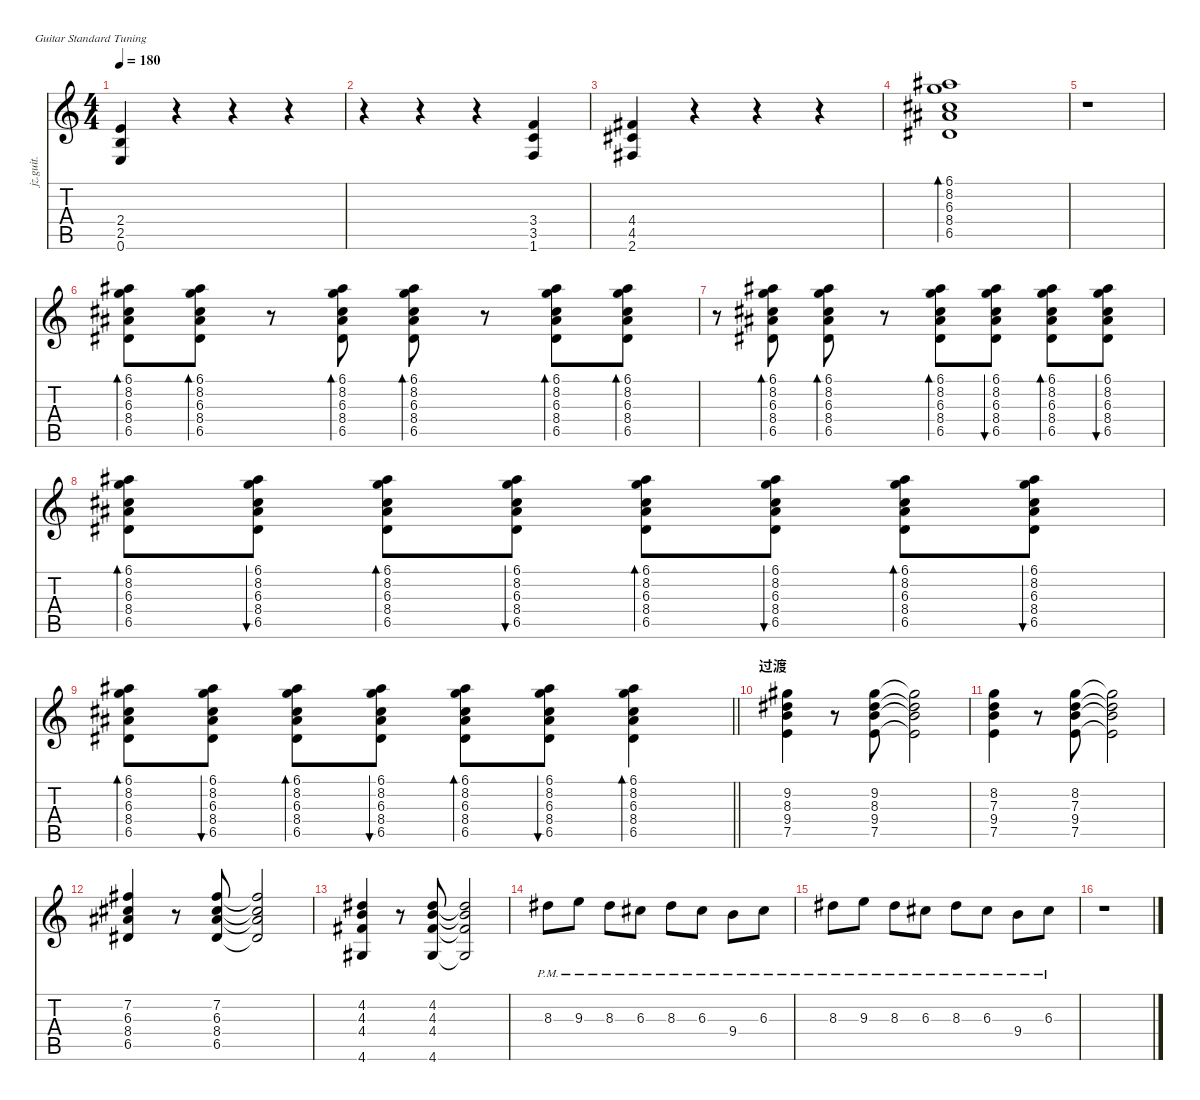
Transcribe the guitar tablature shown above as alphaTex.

\defaultSystemsLayout 4
\hideDynamics
\bracketExtendMode nobrackets
\otherSystemsTrackNameOrientation horizontal
\track ("音轨 1" "jz.guit.") {instrument electricguitarjazz}
\staff {score tabs}
\tuning (E4 B3 G3 D3 A2 E2)
\ts (4 4)
\tempo 180
\clef g2
\ks c
(2.4 2.5 0.6).4{dy f} r.4 r.4 r.4 |
r.4 r.4 r.4 (3.4 3.5 1.6).4 |
(4.4 4.5 2.6).4 r.4 r.4 r.4 |
(6.1 8.2 6.3 8.4 6.5).1{bd 60} |
r.1 |
(6.1 8.2 6.3 8.4 6.5).8{bd 60} (6.1 8.2 6.3 8.4 6.5).8{bd 60} r.8 (6.1 8.2 6.3 8.4 6.5).8{bd 60} (6.1 8.2 6.3 8.4 6.5).8{bd 60} r.8 (6.1 8.2 6.3 8.4 6.5).8{bd 60} (6.1 8.2 6.3 8.4 6.5).8{bd 60} |
r.8 (6.1 8.2 6.3 8.4 6.5).8{bd 60} (6.1 8.2 6.3 8.4 6.5).8{bd 60} r.8 (6.1 8.2 6.3 8.4 6.5).8{bd 60} (6.1 8.2 6.3 8.4 6.5).8{bu 60} (6.1 8.2 6.3 8.4 6.5).8{bd 60} (6.1 8.2 6.3 8.4 6.5).8{bu 60} |
(6.1 8.2 6.3 8.4 6.5).8{bd 60} (6.1 8.2 6.3 8.4 6.5).8{bu 60} (6.1 8.2 6.3 8.4 6.5).8{bd 60} (6.1 8.2 6.3 8.4 6.5).8{bu 60} (6.1 8.2 6.3 8.4 6.5).8{bd 60} (6.1 8.2 6.3 8.4 6.5).8{bu 60} (6.1 8.2 6.3 8.4 6.5).8{bd 60} (6.1 8.2 6.3 8.4 6.5).8{bu 60} |
\barLineRight lightlight
(6.1 8.2 6.3 8.4 6.5).8{bd 60} (6.1 8.2 6.3 8.4 6.5).8{bu 60} (6.1 8.2 6.3 8.4 6.5).8{bd 60} (6.1 8.2 6.3 8.4 6.5).8{bu 60} (6.1 8.2 6.3 8.4 6.5).8{bd 60} (6.1 8.2 6.3 8.4 6.5).8{bu 60} (6.1 8.2 6.3 8.4 6.5).4{bd 60} |
\section ("" "过渡")
(9.2 8.3 9.4 7.5).4 r.8 (9.2 8.3 9.4 7.5).8 (9.2{t} 8.3{t} 9.4{t} 7.5{t}).2 |
(8.2 7.3 9.4 7.5).4 r.8 (8.2 7.3 9.4 7.5).8 (8.2{t} 7.3{t} 9.4{t} 7.5{t}).2 |
(7.2 6.3 8.4 6.5).4 r.8 (7.2 6.3 8.4 6.5).8 (7.2{t} 6.3{t} 8.4{t} 6.5{t}).2 |
(4.2 4.3 4.4 4.6).4 r.8 (4.2 4.3 4.4 4.6).8 (4.2{t} 4.3{t} 4.4{t} 4.6{t}).2 |
8.3{pm}.8 9.3{pm}.8 8.3{pm}.8 6.3{pm}.8 8.3{pm}.8 6.3{pm}.8 9.4{pm}.8 6.3{pm}.8 |
8.3{pm}.8 9.3{pm}.8 8.3{pm}.8 6.3{pm}.8 8.3{pm}.8 6.3{pm}.8 9.4{pm}.8 6.3{pm}.8 |
r.1
